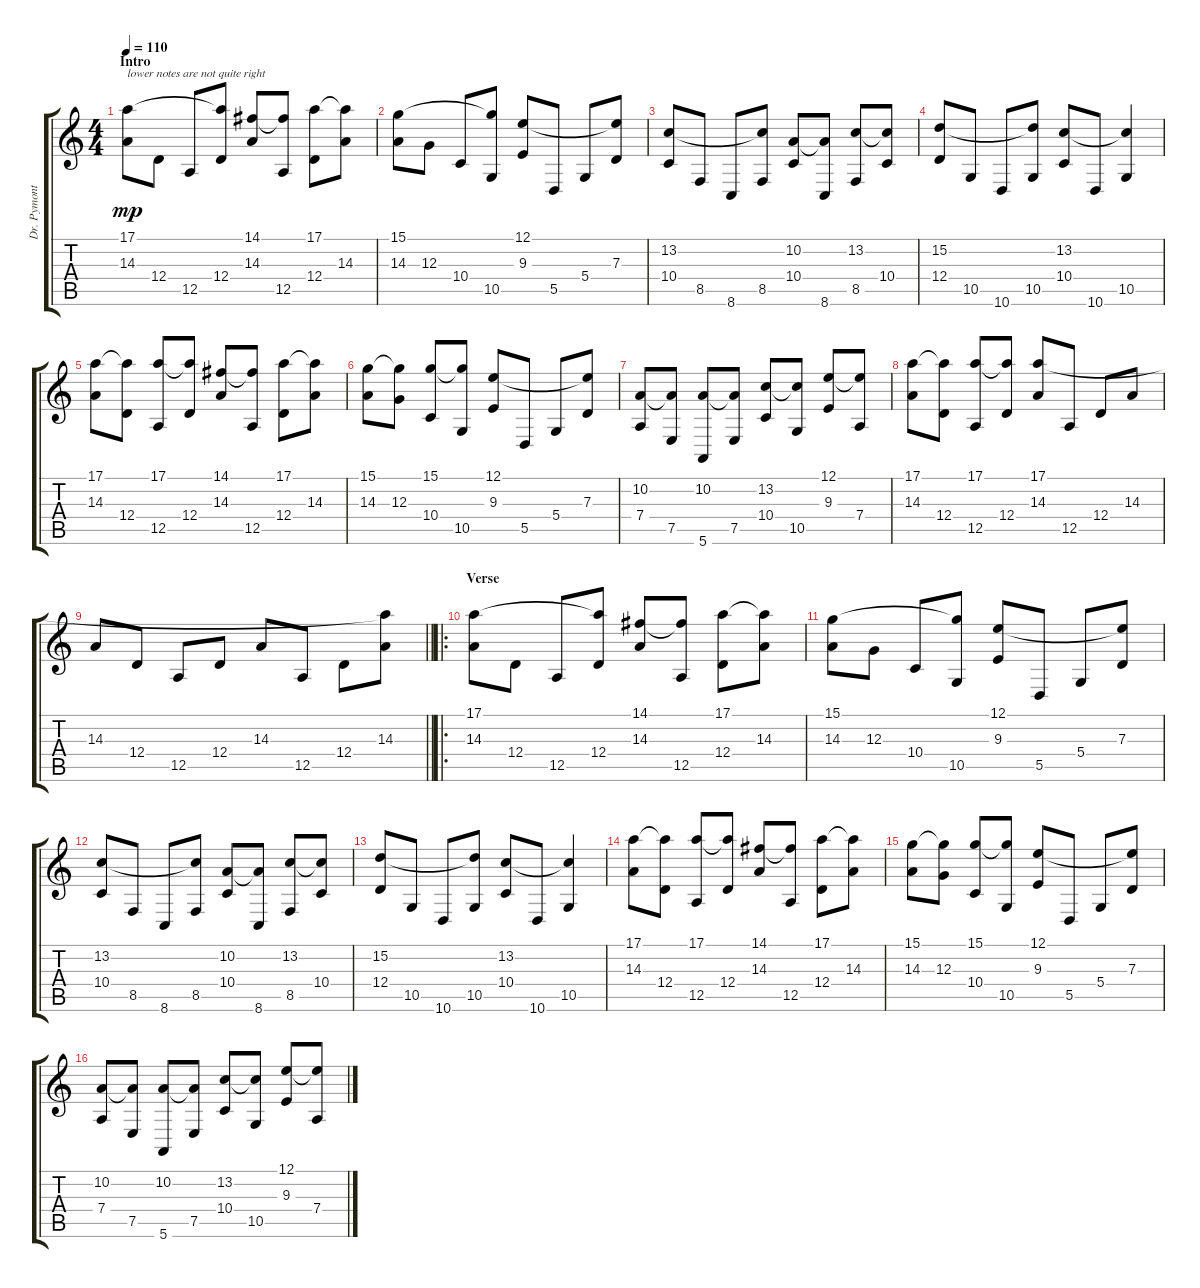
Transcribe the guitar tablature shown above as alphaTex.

\track ("Dr. Pymonte" "Dr. Pymont") {instrument orchestralharp}
\staff {score tabs}
\tuning (E4 B3 G3 D3 A2 E2) {hide}
\ts (4 4)
\section ("" "Intro")
\tempo 110
\clef g2
\ks c
(17.1 14.3).8{txt "lower notes are not quite right" dy mp instrument orchestralharp} 12.4.8 12.5.8 (17.1{t} 12.4).8 (14.1 14.3).8 (14.1{t} 12.5).8 (17.1 12.4).8 (17.1{t} 14.3).8 |
(15.1 14.3).8 12.3.8 10.4.8 (15.1{t} 10.5).8 (12.1 9.3).8 5.5.8 5.4.8 (12.1{t} 7.3).8 |
(13.2 10.4).8 8.5.8 8.6.8 (13.2{t} 8.5).8 (10.2 10.4).8 (10.2{t} 8.6).8 (13.2 8.5).8 (13.2{t} 10.4).8 |
(15.2 12.4).8 10.5.8 10.6.8 (15.2{t} 10.5).8 (13.2 10.4).8 10.6.8 (13.2{t} 10.5).4 |
(17.1 14.3).8 (17.1{t} 12.4).8 (17.1 12.5).8 (17.1{t} 12.4).8 (14.1 14.3).8 (14.1{t} 12.5).8 (17.1 12.4).8 (17.1{t} 14.3).8 |
(15.1 14.3).8 (15.1{t} 12.3).8 (15.1 10.4).8 (15.1{t} 10.5).8 (12.1 9.3).8 5.5.8 5.4.8 (12.1{t} 7.3).8 |
(10.2 7.4).8 (10.2{t} 7.5).8 (10.2 5.6).8 (10.2{t} 7.5).8 (13.2 10.4).8 (13.2{t} 10.5).8 (12.1 9.3).8 (12.1{t} 7.4).8 |
(17.1 14.3).8 (17.1{t} 12.4).8 (17.1 12.5).8 (17.1{t} 12.4).8 (17.1 14.3).8 12.5.8 12.4.8 14.3.8 |
\barLineRight lightlight
14.3.8 12.4.8 12.5.8 12.4.8 14.3.8 12.5.8 12.4.8 (17.1{t} 14.3).8 |
\ro
\section ("" "Verse")
(17.1 14.3).8 12.4.8 12.5.8 (17.1{t} 12.4).8 (14.1 14.3).8 (14.1{t} 12.5).8 (17.1 12.4).8 (17.1{t} 14.3).8 |
(15.1 14.3).8 12.3.8 10.4.8 (15.1{t} 10.5).8 (12.1 9.3).8 5.5.8 5.4.8 (12.1{t} 7.3).8 |
(13.2 10.4).8 8.5.8 8.6.8 (13.2{t} 8.5).8 (10.2 10.4).8 (10.2{t} 8.6).8 (13.2 8.5).8 (13.2{t} 10.4).8 |
(15.2 12.4).8 10.5.8 10.6.8 (15.2{t} 10.5).8 (13.2 10.4).8 10.6.8 (13.2{t} 10.5).4 |
(17.1 14.3).8 (17.1{t} 12.4).8 (17.1 12.5).8 (17.1{t} 12.4).8 (14.1 14.3).8 (14.1{t} 12.5).8 (17.1 12.4).8 (17.1{t} 14.3).8 |
(15.1 14.3).8 (15.1{t} 12.3).8 (15.1 10.4).8 (15.1{t} 10.5).8 (12.1 9.3).8 5.5.8 5.4.8 (12.1{t} 7.3).8 |
(10.2 7.4).8 (10.2{t} 7.5).8 (10.2 5.6).8 (10.2{t} 7.5).8 (13.2 10.4).8 (13.2{t} 10.5).8 (12.1 9.3).8 (12.1{t} 7.4).8
